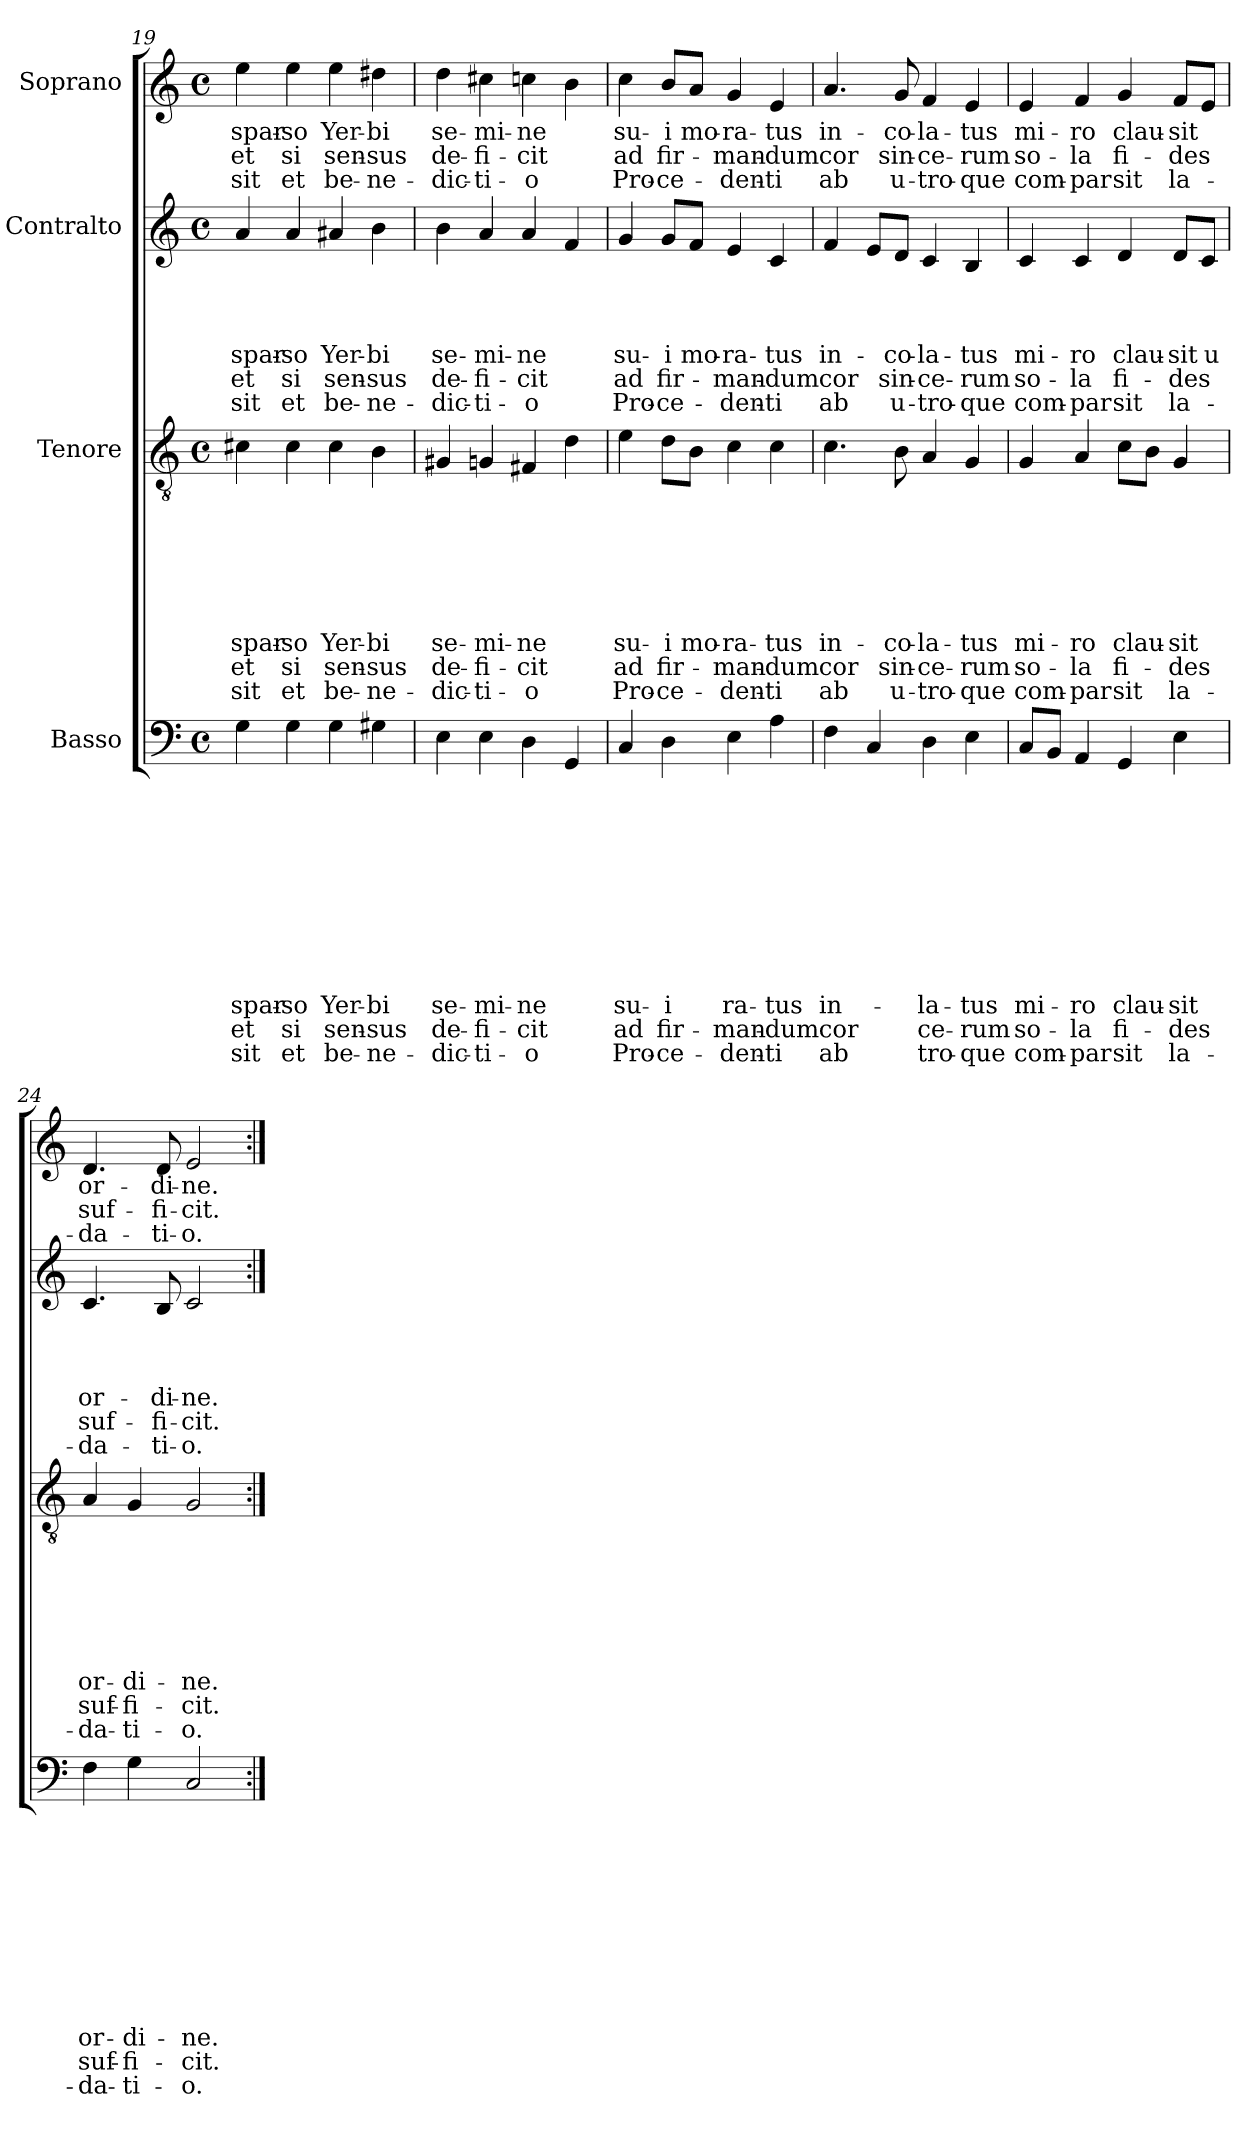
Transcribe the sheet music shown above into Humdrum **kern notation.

**kern	**text	**text	**text	**text	**text	**text	**text	**text	**text	**text	**text	**text	**kern	**text	**text	**text	**text	**text	**text	**text	**text	**text	**kern	**text	**text	**text	**text	**text	**text	**kern	**text	**text	**text
*part4	*part4	*part4	*part4	*part4	*part4	*part4	*part4	*part4	*part4	*part4	*part4	*part4	*part3	*part3	*part3	*part3	*part3	*part3	*part3	*part3	*part3	*part3	*part2	*part2	*part2	*part2	*part2	*part2	*part2	*part1	*part1	*part1	*part1
*staff4	*staff4	*staff4	*staff4	*staff4	*staff4	*staff4	*staff4	*staff4	*staff4	*staff4	*staff4	*staff4	*staff3	*staff3	*staff3	*staff3	*staff3	*staff3	*staff3	*staff3	*staff3	*staff3	*staff2	*staff2	*staff2	*staff2	*staff2	*staff2	*staff2	*staff1	*staff1	*staff1	*staff1
*I"Basso	*	*	*	*	*	*	*	*	*	*	*	*	*I"Tenore	*	*	*	*	*	*	*	*	*	*I"Contralto	*	*	*	*	*	*	*I"Soprano	*	*	*
*clefF4	*	*	*	*	*	*	*	*	*	*	*	*	*clefGv2	*	*	*	*	*	*	*	*	*	*clefG2	*	*	*	*	*	*	*clefG2	*	*	*
*k[]	*	*	*	*	*	*	*	*	*	*	*	*	*k[]	*	*	*	*	*	*	*	*	*	*k[]	*	*	*	*	*	*	*k[]	*	*	*
*C:	*	*	*	*	*	*	*	*	*	*	*	*	*C:	*	*	*	*	*	*	*	*	*	*C:	*	*	*	*	*	*	*C:	*	*	*
*M4/4	*	*	*	*	*	*	*	*	*	*	*	*	*M4/4	*	*	*	*	*	*	*	*	*	*M4/4	*	*	*	*	*	*	*M4/4	*	*	*
*met(c)	*	*	*	*	*	*	*	*	*	*	*	*	*met(c)	*	*	*	*	*	*	*	*	*	*met(c)	*	*	*	*	*	*	*met(c)	*	*	*
=19	=19	=19	=19	=19	=19	=19	=19	=19	=19	=19	=19	=19	=19	=19	=19	=19	=19	=19	=19	=19	=19	=19	=19	=19	=19	=19	=19	=19	=19	=19	=19	=19	=19
!	!	!	!	!	!	!	!	!	!	!LO:LY:b	!LO:LY:a	!LO:LY:a	!	!	!	!	!	!	!	!LO:LY:b	!LO:LY:b	!LO:LY:b	!	!	!	!	!LO:LY:b	!LO:LY:b	!LO:LY:b	!	!LO:LY:b	!LO:LY:b	!LO:LY:b
4G\	.	.	.	.	.	.	.	.	.	spar-	et	sit	4c#X\	.	.	.	.	.	.	spar-	et	sit	4a/	.	.	.	spar-	et	sit	4ee\	spar-	et	sit
!	!	!	!	!	!	!	!	!	!	!LO:LY:b	!LO:LY:a	!LO:LY:a	!	!	!	!	!	!	!	!LO:LY:b	!LO:LY:b	!LO:LY:b	!	!	!	!	!LO:LY:b	!LO:LY:b	!LO:LY:b	!	!LO:LY:b	!LO:LY:b	!LO:LY:b
4G\	.	.	.	.	.	.	.	.	.	-so	si	et	4c#\	.	.	.	.	.	.	-so	si	et	4a/	.	.	.	-so	si	et	4ee\	-so	si	et
!	!	!	!	!	!	!	!	!	!	!LO:LY:b	!LO:LY:a	!LO:LY:a	!	!	!	!	!	!	!	!LO:LY:b	!LO:LY:b	!LO:LY:b	!	!	!	!	!LO:LY:b	!LO:LY:b	!LO:LY:b	!	!LO:LY:b	!LO:LY:b	!LO:LY:b
4G\	.	.	.	.	.	.	.	.	.	Yer-	sen-	be-	4c#\	.	.	.	.	.	.	Yer-	sen-	be-	4a#X/	.	.	.	Yer-	sen-	be-	4ee\	Yer-	sen-	be-
!	!	!	!	!	!	!	!	!	!	!LO:LY:b	!LO:LY:a	!LO:LY:a	!	!	!	!	!	!	!	!LO:LY:b	!LO:LY:b	!LO:LY:b	!	!	!	!	!LO:LY:b	!LO:LY:b	!LO:LY:b	!	!LO:LY:b	!LO:LY:b	!LO:LY:b
4G#X\	.	.	.	.	.	.	.	.	.	-bi	-sus	-ne-	4B\	.	.	.	.	.	.	-bi	-sus	-ne-	4b\	.	.	.	-bi	-sus	-ne-	4dd#X\	-bi	-sus	-ne-
=20	=20	=20	=20	=20	=20	=20	=20	=20	=20	=20	=20	=20	=20	=20	=20	=20	=20	=20	=20	=20	=20	=20	=20	=20	=20	=20	=20	=20	=20	=20	=20	=20	=20
!	!	!	!	!	!	!	!	!	!	!LO:LY:b	!LO:LY:a	!LO:LY:a	!	!	!	!	!	!	!	!LO:LY:b	!LO:LY:b	!LO:LY:b	!	!	!	!	!LO:LY:b	!LO:LY:b	!LO:LY:b	!	!LO:LY:b	!LO:LY:b	!LO:LY:b
4E\	.	.	.	.	.	.	.	.	.	se-	de-	-dic-	4G#X/	.	.	.	.	.	.	se-	de-	-dic-	4b\	.	.	.	se-	de-	-dic-	4dd\	se-	de-	-dic-
!	!	!	!	!	!	!	!	!	!	!LO:LY:b	!LO:LY:a	!LO:LY:a	!	!	!	!	!	!	!	!LO:LY:b	!LO:LY:b	!LO:LY:b	!	!	!	!	!LO:LY:b	!LO:LY:b	!LO:LY:b	!	!LO:LY:b	!LO:LY:b	!LO:LY:b
4E\	.	.	.	.	.	.	.	.	.	-mi-	-fi-	-ti-	4Gn/	.	.	.	.	.	.	-mi-	-fi-	-ti-	4a/	.	.	.	-mi-	-fi-	-ti-	4cc#X\	-mi-	-fi-	-ti-
!	!	!	!	!	!	!	!	!	!	!LO:LY:b	!LO:LY:a	!LO:LY:a	!	!	!	!	!	!	!	!LO:LY:b	!LO:LY:b	!LO:LY:b	!	!	!	!	!LO:LY:b	!LO:LY:b	!LO:LY:b	!	!LO:LY:b	!LO:LY:b	!LO:LY:b
4D\	.	.	.	.	.	.	.	.	.	-ne	-cit	-o	4F#X/	.	.	.	.	.	.	-ne	-cit	-o	4a/	.	.	.	-ne	-cit	-o	4ccn\	-ne	-cit	-o
4GG/	.	.	.	.	.	.	.	.	.	.	.	.	4d\	.	.	.	.	.	.	.	.	.	4f/	.	.	.	.	.	.	4b\	.	.	.
=21	=21	=21	=21	=21	=21	=21	=21	=21	=21	=21	=21	=21	=21	=21	=21	=21	=21	=21	=21	=21	=21	=21	=21	=21	=21	=21	=21	=21	=21	=21	=21	=21	=21
!	!	!	!	!	!	!	!	!	!	!LO:LY:b	!LO:LY:a	!LO:LY:a	!	!	!	!	!	!	!	!LO:LY:b	!LO:LY:b	!LO:LY:b	!	!	!	!	!LO:LY:b	!LO:LY:b	!LO:LY:b	!	!LO:LY:b	!LO:LY:b	!LO:LY:b
4C/	.	.	.	.	.	.	.	.	.	su-	ad	Pro-	4e\	.	.	.	.	.	.	su-	ad	Pro-	4g/	.	.	.	su-	ad	Pro-	4cc\	su-	ad	Pro-
!	!	!	!	!	!	!	!	!	!	!LO:LY:b	!LO:LY:a	!LO:LY:a	!	!	!	!	!	!	!	!LO:LY:b	!LO:LY:b	!LO:LY:b	!	!	!	!	!LO:LY:b	!LO:LY:b	!LO:LY:b	!	!LO:LY:b	!LO:LY:b	!LO:LY:b
4D\	.	.	.	.	.	.	.	.	.	-i	fir-	-ce-	8d\L	.	.	.	.	.	.	-i	fir-	-ce-	8g/L	.	.	.	-i	fir-	-ce-	8b/L	-i	fir-	-ce-
!	!	!	!	!	!	!	!	!	!	!	!	!	!	!	!	!	!	!	!	!LO:LY:b	!	!	!	!	!	!	!LO:LY:b	!	!	!	!LO:LY:b	!	!
.	.	.	.	.	.	.	.	.	.	.	.	.	8B\J	.	.	.	.	.	.	mo-	.	.	8f/J	.	.	.	mo-	.	.	8a/J	mo-	.	.
!	!	!	!	!	!	!	!	!	!	!LO:LY:b	!LO:LY:a	!LO:LY:a	!	!	!	!	!	!	!	!LO:LY:b	!LO:LY:b	!LO:LY:b	!	!	!	!	!LO:LY:b	!LO:LY:b	!LO:LY:b	!	!LO:LY:b	!LO:LY:b	!LO:LY:b
4E\	.	.	.	.	.	.	.	.	.	ra-	-man-	-den-	4c\	.	.	.	.	.	.	-ra-	-man-	-den-	4e/	.	.	.	-ra-	-man-	-den-	4g/	-ra-	-man-	-den-
!	!	!	!	!	!	!	!	!	!	!LO:LY:b	!LO:LY:a	!LO:LY:a	!	!	!	!	!	!	!	!LO:LY:b	!LO:LY:b	!LO:LY:b	!	!	!	!	!LO:LY:b	!LO:LY:b	!LO:LY:b	!	!LO:LY:b	!LO:LY:b	!LO:LY:b
4A\	.	.	.	.	.	.	.	.	.	-tus	-dum	-ti	4c\	.	.	.	.	.	.	-tus	-dum	-ti	4c/	.	.	.	-tus	-dum	-ti	4e/	-tus	-dum	-ti
=22	=22	=22	=22	=22	=22	=22	=22	=22	=22	=22	=22	=22	=22	=22	=22	=22	=22	=22	=22	=22	=22	=22	=22	=22	=22	=22	=22	=22	=22	=22	=22	=22	=22
!	!	!	!	!	!	!	!	!	!	!LO:LY:b	!LO:LY:a	!LO:LY:a	!	!	!	!	!	!	!	!LO:LY:b	!LO:LY:b	!LO:LY:b	!	!	!	!	!LO:LY:b	!LO:LY:b	!LO:LY:b	!	!LO:LY:b	!LO:LY:b	!LO:LY:b
4F\	.	.	.	.	.	.	.	.	.	in-	cor	ab	4.c\	.	.	.	.	.	.	in-	cor	ab	4f/	.	.	.	in-	cor	ab	4.a/	in-	cor	ab
4C/	.	.	.	.	.	.	.	.	.	.	.	.	.	.	.	.	.	.	.	.	.	.	8e/L	.	.	.	.	.	.	.	.	.	.
!	!	!	!	!	!	!	!	!	!	!	!	!	!	!	!	!	!	!	!	!LO:LY:b	!LO:LY:b	!LO:LY:b	!	!	!	!	!LO:LY:b	!LO:LY:b	!LO:LY:b	!	!LO:LY:b	!LO:LY:b	!LO:LY:b
.	.	.	.	.	.	.	.	.	.	.	.	.	8B\	.	.	.	.	.	.	-co-	sin-	u-	8d/J	.	.	.	-co-	sin-	u-	8g/	-co-	sin-	u-
!	!	!	!	!	!	!	!	!	!	!LO:LY:b	!LO:LY:a	!LO:LY:a	!	!	!	!	!	!	!	!LO:LY:b	!LO:LY:b	!LO:LY:b	!	!	!	!	!LO:LY:b	!LO:LY:b	!LO:LY:b	!	!LO:LY:b	!LO:LY:b	!LO:LY:b
4D\	.	.	.	.	.	.	.	.	.	-la-	ce-	tro-	4A/	.	.	.	.	.	.	-la-	-ce-	-tro-	4c/	.	.	.	-la-	-ce-	-tro-	4f/	-la-	-ce-	-tro-
!	!	!	!	!	!	!	!	!	!	!LO:LY:b	!LO:LY:a	!LO:LY:a	!	!	!	!	!	!	!	!LO:LY:b	!LO:LY:b	!LO:LY:b	!	!	!	!	!LO:LY:b	!LO:LY:b	!LO:LY:b	!	!LO:LY:b	!LO:LY:b	!LO:LY:b
4E\	.	.	.	.	.	.	.	.	.	-tus	-rum	-que	4G/	.	.	.	.	.	.	-tus	-rum	-que	4B/	.	.	.	-tus	-rum	-que	4e/	-tus	-rum	-que
!!LO:LB:g=z
=23	=23	=23	=23	=23	=23	=23	=23	=23	=23	=23	=23	=23	=23	=23	=23	=23	=23	=23	=23	=23	=23	=23	=23	=23	=23	=23	=23	=23	=23	=23	=23	=23	=23
!	!	!	!	!	!	!	!	!	!	!LO:LY:b:rj	!LO:LY:a:rj	!LO:LY:a:rj	!	!	!	!	!	!	!	!LO:LY:b:rj	!LO:LY:b:rj	!LO:LY:b:rj	!	!	!	!	!LO:LY:b:rj	!LO:LY:b:rj	!LO:LY:b:rj	!	!LO:LY:b:rj	!LO:LY:b:rj	!LO:LY:b:rj
8C/L	.	.	.	.	.	.	.	.	.	mi-	so-	com-	4G/	.	.	.	.	.	.	mi-	so-	com-	4c/	.	.	.	mi-	so-	com-	4e/	mi-	so-	com-
8BB/J	.	.	.	.	.	.	.	.	.	.	.	.	.	.	.	.	.	.	.	.	.	.	.	.	.	.	.	.	.	.	.	.	.
!	!	!	!	!	!	!	!	!	!	!LO:LY:b	!LO:LY:a	!LO:LY:a	!	!	!	!	!	!	!	!LO:LY:b	!LO:LY:b	!LO:LY:b	!	!	!	!	!LO:LY:b	!LO:LY:b	!LO:LY:b	!	!LO:LY:b	!LO:LY:b	!LO:LY:b
4AA/	.	.	.	.	.	.	.	.	.	-ro	-la	-par	4A/	.	.	.	.	.	.	-ro	-la	-par	4c/	.	.	.	-ro	-la	-par	4f/	-ro	-la	-par
!	!	!	!	!	!	!	!	!	!	!LO:LY:b	!LO:LY:a	!LO:LY:a	!	!	!	!	!	!	!	!LO:LY:b	!LO:LY:b	!LO:LY:b	!	!	!	!	!LO:LY:b	!LO:LY:b	!LO:LY:b	!	!LO:LY:b	!LO:LY:b	!LO:LY:b
4GG/	.	.	.	.	.	.	.	.	.	clau-	fi-	sit	8c\L	.	.	.	.	.	.	clau-	fi-	sit	4d/	.	.	.	clau-	fi-	sit	4g/	clau-	fi-	sit
.	.	.	.	.	.	.	.	.	.	.	.	.	8B\J	.	.	.	.	.	.	.	.	.	.	.	.	.	.	.	.	.	.	.	.
!	!	!	!	!	!	!	!	!	!	!LO:LY:b	!LO:LY:a	!LO:LY:a	!	!	!	!	!	!	!	!LO:LY:b	!LO:LY:b	!LO:LY:b	!	!	!	!	!LO:LY:b	!LO:LY:b	!LO:LY:b	!	!LO:LY:b	!LO:LY:b	!LO:LY:b
4E\	.	.	.	.	.	.	.	.	.	-sit	-des	la-	4G/	.	.	.	.	.	.	-sit	-des	la-	8d/L	.	.	.	-sit	-des	la-	8f/L	-sit	-des	la-
!	!	!	!	!	!	!	!	!	!	!	!	!	!	!	!	!	!	!	!	!	!	!	!	!	!	!	!LO:LY:b	!	!	!	!	!	!
.	.	.	.	.	.	.	.	.	.	.	.	.	.	.	.	.	.	.	.	.	.	.	8c/J	.	.	.	u	.	.	8e/J	.	.	.
=24	=24	=24	=24	=24	=24	=24	=24	=24	=24	=24	=24	=24	=24	=24	=24	=24	=24	=24	=24	=24	=24	=24	=24	=24	=24	=24	=24	=24	=24	=24	=24	=24	=24
!	!	!	!	!	!	!	!	!	!	!LO:LY:b	!LO:LY:a	!LO:LY:a	!	!	!	!	!	!	!	!LO:LY:b	!LO:LY:b	!LO:LY:b	!	!	!	!	!LO:LY:b	!LO:LY:b	!LO:LY:b	!	!LO:LY:b	!LO:LY:b	!LO:LY:b
4F\	.	.	.	.	.	.	.	.	.	or-	suf-	-da-	4A/	.	.	.	.	.	.	or-	suf-	-da-	4.c/	.	.	.	or-	suf-	-da-	4.d/	or-	suf-	-da-
!	!	!	!	!	!	!	!	!	!	!LO:LY:b	!LO:LY:a	!LO:LY:a	!	!	!	!	!	!	!	!LO:LY:b	!LO:LY:b	!LO:LY:b	!	!	!	!	!	!	!	!	!	!	!
4G\	.	.	.	.	.	.	.	.	.	-di-	-fi-	-ti-	4G/	.	.	.	.	.	.	-di-	-fi-	-ti-	.	.	.	.	.	.	.	.	.	.	.
!	!	!	!	!	!	!	!	!	!	!	!	!	!	!	!	!	!	!	!	!	!	!	!	!	!	!	!LO:LY:b	!LO:LY:b	!LO:LY:b	!	!LO:LY:b	!LO:LY:b	!LO:LY:b
.	.	.	.	.	.	.	.	.	.	.	.	.	.	.	.	.	.	.	.	.	.	.	8B/	.	.	.	-di-	-fi-	-ti-	8d/	-di-	-fi-	-ti-
!	!	!	!	!	!	!	!	!	!	!LO:LY:b	!LO:LY:a	!LO:LY:a	!	!	!	!	!	!	!	!LO:LY:b	!LO:LY:b	!LO:LY:b	!	!	!	!	!LO:LY:b	!LO:LY:b	!LO:LY:b	!	!LO:LY:b	!LO:LY:b	!LO:LY:b
2C/	.	.	.	.	.	.	.	.	.	-ne.	-cit.	-o.	2G/	.	.	.	.	.	.	-ne.	-cit.	-o.	2c/	.	.	.	-ne.	-cit.	-o.	2e/	-ne.	-cit.	-o.
=:|!	=:|!	=:|!	=:|!	=:|!	=:|!	=:|!	=:|!	=:|!	=:|!	=:|!	=:|!	=:|!	=:|!	=:|!	=:|!	=:|!	=:|!	=:|!	=:|!	=:|!	=:|!	=:|!	=:|!	=:|!	=:|!	=:|!	=:|!	=:|!	=:|!	=:|!	=:|!	=:|!	=:|!
*-	*-	*-	*-	*-	*-	*-	*-	*-	*-	*-	*-	*-	*-	*-	*-	*-	*-	*-	*-	*-	*-	*-	*-	*-	*-	*-	*-	*-	*-	*-	*-	*-	*-
